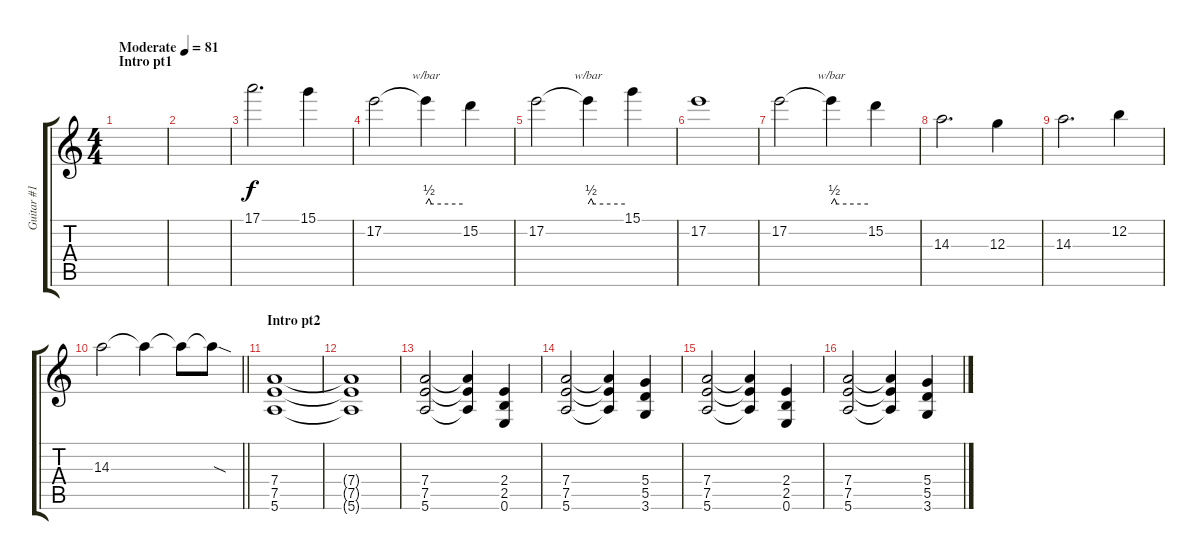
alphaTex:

\track ("Guitar #1" "Guitar #1") {instrument distortionguitar}
\staff {score tabs}
\tuning (E4 B3 G3 D3 A2 E2) {hide}
\ts (4 4)
\section ("" "Intro pt1")
\tempo (81 "Moderate")
\clef g2
\ks c
|
|
17.1.2{d} 15.1.4 |
17.2.2 17.2{t}.4{tbe (custom default 0 0 5 2 9 0 60 0)} 15.2.4 |
17.2.2 17.2{t}.4{tbe (custom default 0 0 5 2 9 0 60 0)} 15.1.4 |
17.2.1 |
17.2.2 17.2{t}.4{tbe (custom default 0 0 5 2 9 0 60 0)} 15.2.4 |
14.3.2{d} 12.3.4 |
14.3.2{d} 12.2.4 |
\barLineRight lightlight
14.3.2 14.3{t}.4 14.3{t}.8 14.3{sod t}.8 |
\section ("" "Intro pt2")
(7.4 7.5 5.6).1 |
(7.4{t} 7.5{t} 5.6{t}).1 |
(7.4 7.5 5.6).2 (7.4{t} 7.5{t} 5.6{t}).4 (2.4 2.5 0.6).4 |
(7.4 7.5 5.6).2 (7.4{t} 7.5{t} 5.6{t}).4 (5.4 5.5 3.6).4 |
(7.4 7.5 5.6).2 (7.4{t} 7.5{t} 5.6{t}).4 (2.4 2.5 0.6).4 |
(7.4 7.5 5.6).2 (7.4{t} 7.5{t} 5.6{t}).4 (5.4 5.5 3.6).4
